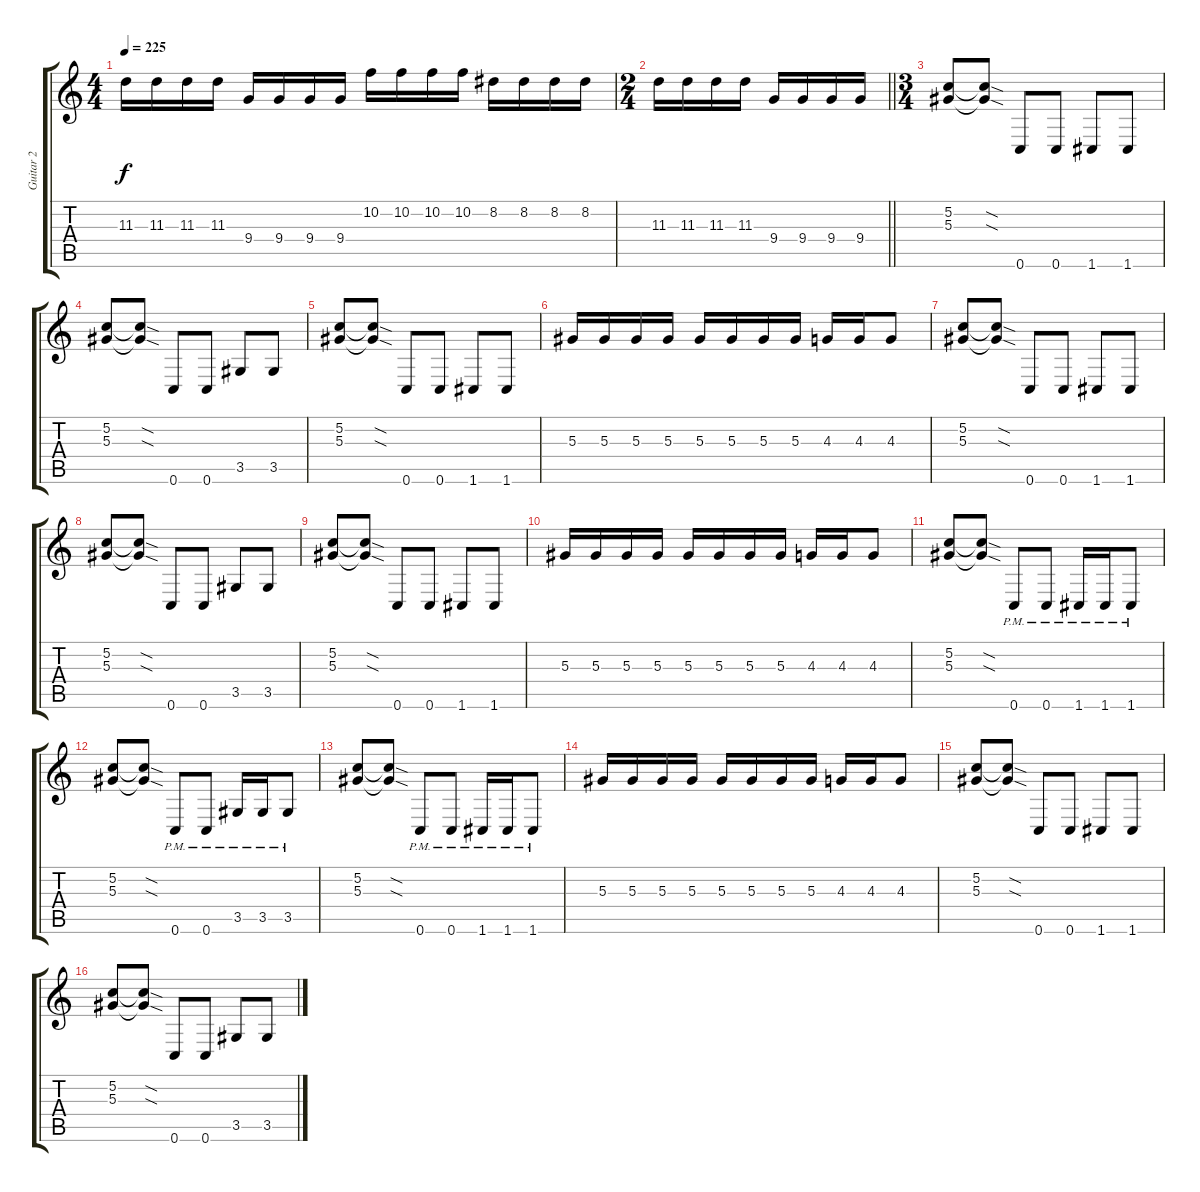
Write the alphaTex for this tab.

\track ("Guitar 2" "Guitar 2") {instrument distortionguitar}
\staff {score tabs}
\tuning (C4 G3 Eb3 Bb2 F2 C2) {hide}
\ts (4 4)
\tempo 225
\clef g2
\ks c
11.3.16{dy f} 11.3.16 11.3.16 11.3.16 9.4.16 9.4.16 9.4.16 9.4.16 10.2.16 10.2.16 10.2.16 10.2.16 8.2.16 8.2.16 8.2.16 8.2.16 |
\ts (2 4)
\barLineRight lightlight
11.3.16 11.3.16 11.3.16 11.3.16 9.4.16 9.4.16 9.4.16 9.4.16 |
\ts (3 4)
(5.2 5.3).8 (5.2{sod t} 5.3{sod t}).8 0.6.8 0.6.8 1.6.8 1.6.8 |
(5.2 5.3).8 (5.2{sod t} 5.3{sod t}).8 0.6.8 0.6.8 3.5.8 3.5.8 |
(5.2 5.3).8 (5.2{sod t} 5.3{sod t}).8 0.6.8 0.6.8 1.6.8 1.6.8 |
5.3.16 5.3.16 5.3.16 5.3.16 5.3.16 5.3.16 5.3.16 5.3.16 4.3.16 4.3.16 4.3.8 |
(5.2 5.3).8 (5.2{sod t} 5.3{sod t}).8 0.6.8 0.6.8 1.6.8 1.6.8 |
(5.2 5.3).8 (5.2{sod t} 5.3{sod t}).8 0.6.8 0.6.8 3.5.8 3.5.8 |
(5.2 5.3).8 (5.2{sod t} 5.3{sod t}).8 0.6.8 0.6.8 1.6.8 1.6.8 |
5.3.16 5.3.16 5.3.16 5.3.16 5.3.16 5.3.16 5.3.16 5.3.16 4.3.16 4.3.16 4.3.8 |
(5.2 5.3).8 (5.2{sod t} 5.3{sod t}).8 0.6{pm}.8 0.6{pm}.8 1.6{pm}.16 1.6{pm}.16 1.6{pm}.8 |
(5.2 5.3).8 (5.2{sod t} 5.3{sod t}).8 0.6{pm}.8 0.6{pm}.8 3.5{pm}.16 3.5{pm}.16 3.5{pm}.8 |
(5.2 5.3).8 (5.2{sod t} 5.3{sod t}).8 0.6{pm}.8 0.6{pm}.8 1.6{pm}.16 1.6{pm}.16 1.6{pm}.8 |
5.3.16 5.3.16 5.3.16 5.3.16 5.3.16 5.3.16 5.3.16 5.3.16 4.3.16 4.3.16 4.3.8 |
(5.2 5.3).8 (5.2{sod t} 5.3{sod t}).8 0.6.8 0.6.8 1.6.8 1.6.8 |
(5.2 5.3).8 (5.2{sod t} 5.3{sod t}).8 0.6.8 0.6.8 3.5.8 3.5.8
